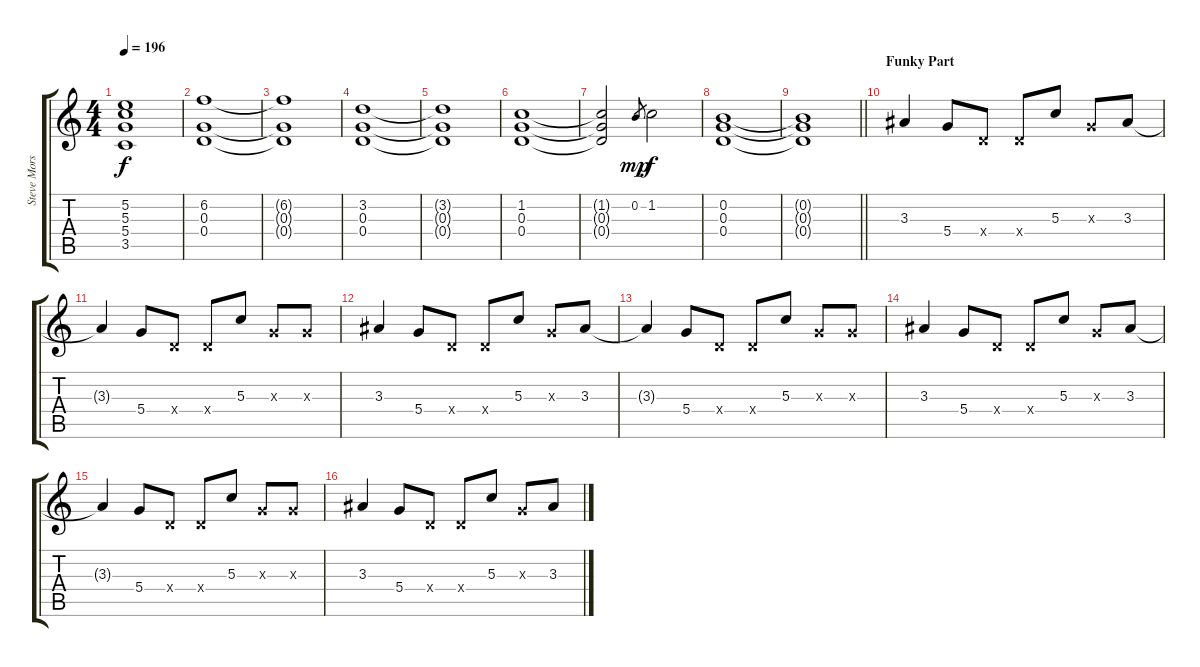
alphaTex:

\track ("Steve Morse" "Steve Mors") {instrument distortionguitar}
\staff {score tabs}
\tuning (E4 B3 G3 D3 A2 E2) {hide}
\ts (4 4)
\tempo 196
\clef g2
\ks c
(5.2{t} 5.3{t} 5.4{t} 3.5{t}).1{dy f} |
(6.2 0.3 0.4).1 |
(6.2{t} 0.3{t} 0.4{t}).1 |
(3.2 0.3 0.4).1 |
(3.2{t} 0.3{t} 0.4{t}).1 |
(1.2 0.3 0.4).1 |
(1.2{t} 0.3{t} 0.4{t}).2 0.2.8{gr dy mp} 1.2.2{dy f} |
(0.2 0.3 0.4).1 |
\barLineRight lightlight
(0.2{t} 0.3{t} 0.4{t}).1 |
\section ("" "Funky Part")
3.3.4 5.4.8 0.4{x}.8 0.4{x}.8 5.3.8 0.3{x}.8 3.3.8 |
3.3{t}.4 5.4.8 0.4{x}.8 0.4{x}.8 5.3.8 0.3{x}.8 0.3{x}.8 |
3.3.4 5.4.8 0.4{x}.8 0.4{x}.8 5.3.8 0.3{x}.8 3.3.8 |
3.3{t}.4 5.4.8 0.4{x}.8 0.4{x}.8 5.3.8 0.3{x}.8 0.3{x}.8 |
3.3.4 5.4.8 0.4{x}.8 0.4{x}.8 5.3.8 0.3{x}.8 3.3.8 |
3.3{t}.4 5.4.8 0.4{x}.8 0.4{x}.8 5.3.8 0.3{x}.8 0.3{x}.8 |
3.3.4 5.4.8 0.4{x}.8 0.4{x}.8 5.3.8 0.3{x}.8 3.3.8
